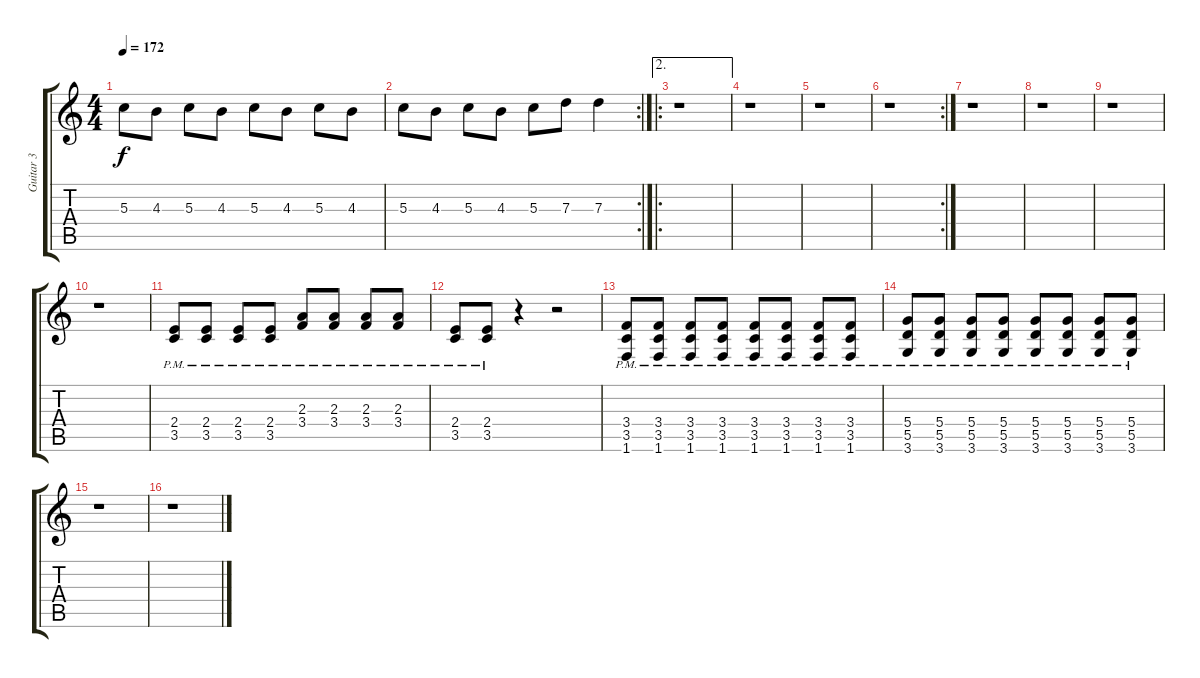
\track ("Guitar 3" "Guitar 3") {instrument distortionguitar}
\staff {score tabs}
\tuning (E4 B3 G3 D3 A2 E2) {hide}
\ts (4 4)
\tempo 172
\clef g2
\ks c
5.3.8{dy f} 4.3.8 5.3.8 4.3.8 5.3.8 4.3.8 5.3.8 4.3.8 |
\rc 2
5.3.8 4.3.8 5.3.8 4.3.8 5.3.8 7.3.8 7.3.4 |
\ae 2
\ro
r.1 |
r.1 |
r.1 |
\rc 2
r.1 |
r.1 |
r.1 |
r.1 |
r.1 |
(2.4{pm} 3.5{pm}).8{volume 10 instrument electricguitarclean} (2.4{pm} 3.5{pm}).8 (2.4{pm} 3.5{pm}).8 (2.4{pm} 3.5{pm}).8 (2.3{pm} 3.4{pm}).8 (2.3{pm} 3.4{pm}).8 (2.3{pm} 3.4{pm}).8 (2.3{pm} 3.4{pm}).8 |
(2.4{pm} 3.5{pm}).8 (2.4{pm} 3.5{pm}).8 r.4 r.2 |
(3.4{pm} 3.5{pm} 1.6{pm}).8{volume 16 instrument electricguitarclean} (3.4{pm} 3.5{pm} 1.6{pm}).8 (3.4{pm} 3.5{pm} 1.6{pm}).8 (3.4{pm} 3.5{pm} 1.6{pm}).8 (3.4{pm} 3.5{pm} 1.6{pm}).8 (3.4{pm} 3.5{pm} 1.6{pm}).8 (3.4{pm} 3.5{pm} 1.6{pm}).8 (3.4{pm} 3.5{pm} 1.6{pm}).8 |
(5.4{pm} 5.5{pm} 3.6{pm}).8 (5.4{pm} 5.5{pm} 3.6{pm}).8 (5.4{pm} 5.5{pm} 3.6{pm}).8 (5.4{pm} 5.5{pm} 3.6{pm}).8 (5.4{pm} 5.5{pm} 3.6{pm}).8 (5.4{pm} 5.5{pm} 3.6{pm}).8 (5.4{pm} 5.5{pm} 3.6{pm}).8 (5.4{pm} 5.5{pm} 3.6{pm}).8 |
r.1{volume 16 instrument distortionguitar} |
r.1
